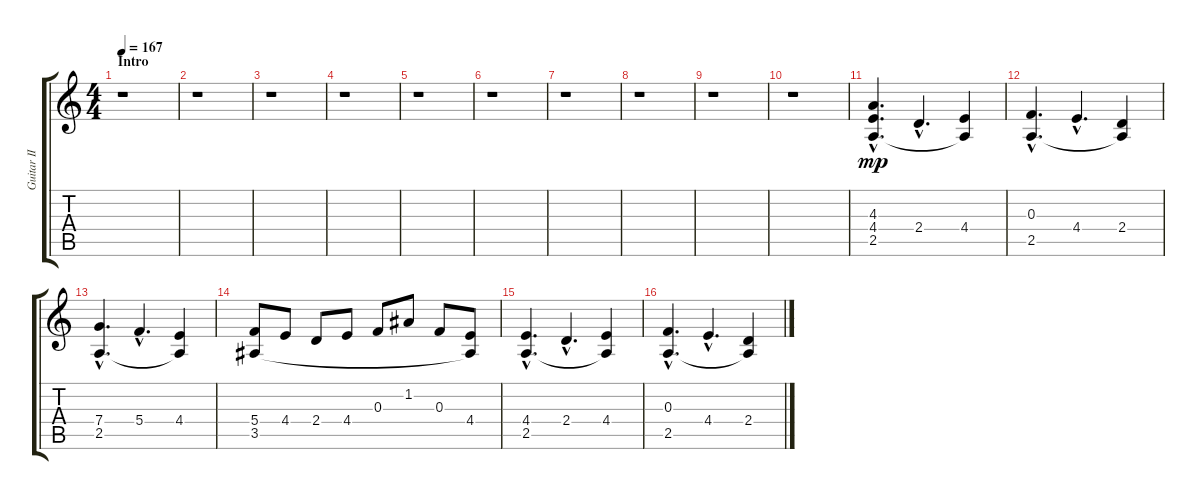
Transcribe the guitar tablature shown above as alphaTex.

\track ("Guitar II" "Guitar II") {instrument distortionguitar}
\staff {score tabs}
\tuning (D4 A3 F3 C3 G2 D2) {hide}
\ts (4 4)
\section ("" "Intro")
\tempo 167
\clef g2
\ks c
r.1{dy mp instrument distortionguitar} |
r.1 |
r.1 |
r.1 |
r.1 |
r.1 |
r.1 |
r.1 |
r.1 |
r.1 |
(4.3{hac} 4.4{hac} 2.5{hac}).4{d} 2.4{hac}.4{d} (4.4 2.5{t}).4 |
(0.3{hac} 2.5{hac}).4{d} 4.4{hac}.4{d} (2.4 2.5{t}).4 |
(7.4{hac} 2.5{hac}).4{d} 5.4{hac}.4{d} (4.4 2.5{t}).4 |
(5.4 3.5).8 4.4.8 2.4.8 4.4.8 0.3.8 1.2.8 0.3.8 (4.4 3.5{t}).8 |
(4.4{hac} 2.5{hac}).4{d} 2.4{hac}.4{d} (4.4 2.5{t}).4 |
(0.3{hac} 2.5{hac}).4{d} 4.4{hac}.4{d} (2.4 2.5{t}).4
